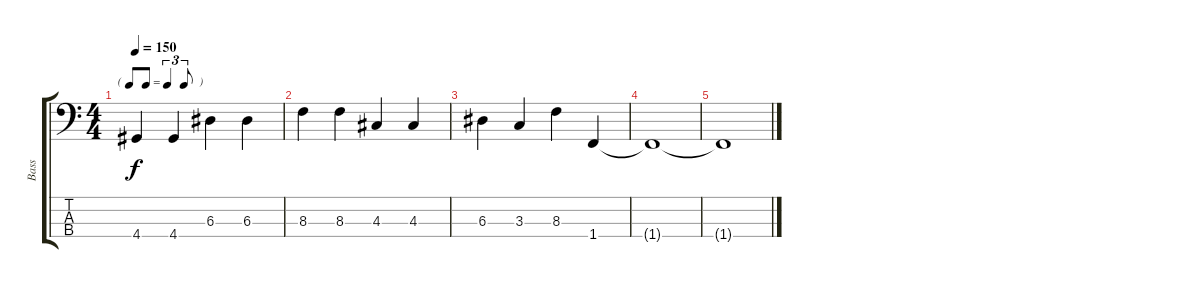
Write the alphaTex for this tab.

\track ("Bass" "Bass") {instrument electricbassfinger}
\staff {score tabs}
\tuning (G2 D2 A1 E1) {hide}
\ts (4 4)
\tf triplet8th
\tempo 150
\clef f4
\ks c
4.4.4{dy f} 4.4.4 6.3.4 6.3.4 |
8.3.4 8.3.4 4.3.4 4.3.4 |
6.3.4 3.3.4 8.3.4 1.4.4 |
1.4{t}.1 |
1.4{t}.1
